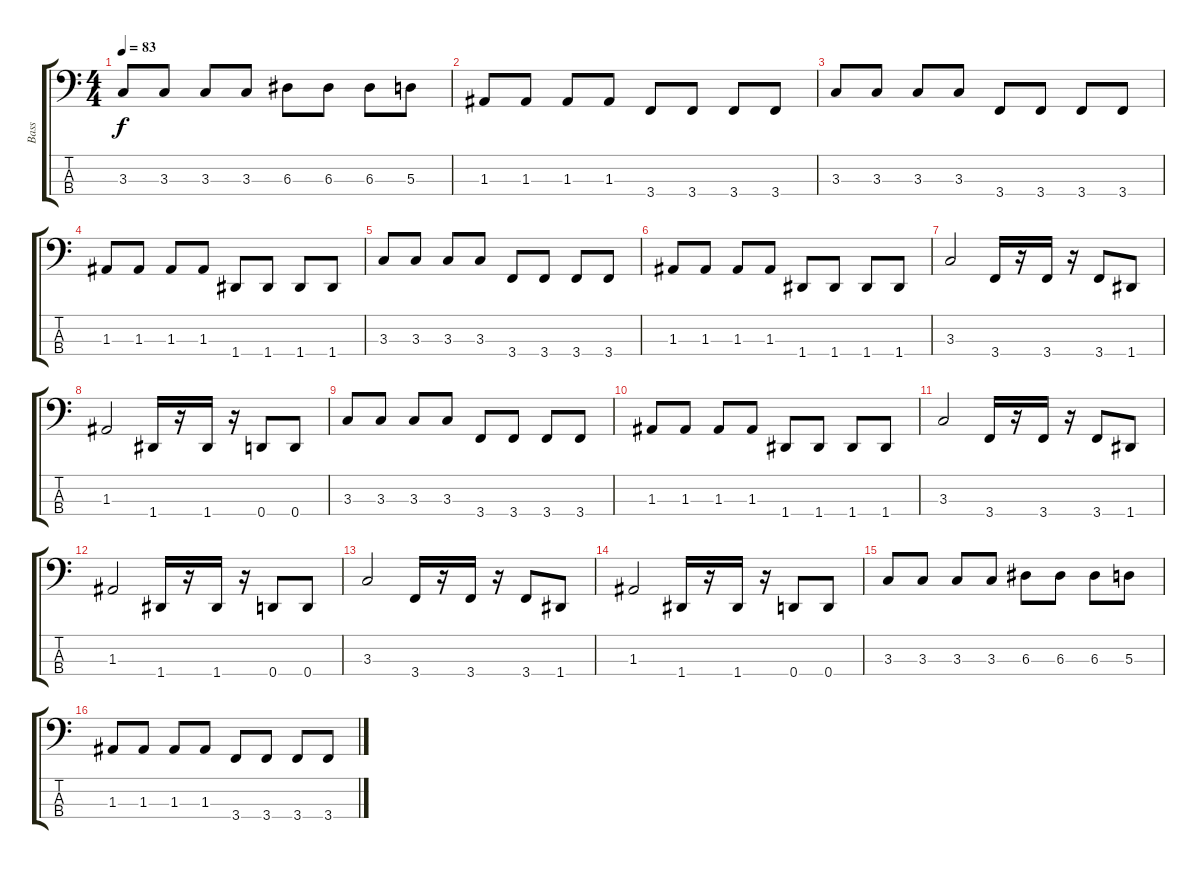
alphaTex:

\track ("Bass" "Bass") {instrument acousticguitarsteel}
\staff {score tabs}
\tuning (G2 D2 A1 D1) {hide}
\ts (4 4)
\tempo 83
\clef f4
\ks c
3.3.8{dy f} 3.3.8 3.3.8 3.3.8 6.3.8 6.3.8 6.3.8 5.3.8 |
1.3.8 1.3.8 1.3.8 1.3.8 3.4.8 3.4.8 3.4.8 3.4.8 |
3.3.8 3.3.8 3.3.8 3.3.8 3.4.8 3.4.8 3.4.8 3.4.8 |
1.3.8 1.3.8 1.3.8 1.3.8 1.4.8 1.4.8 1.4.8 1.4.8 |
3.3.8 3.3.8 3.3.8 3.3.8 3.4.8 3.4.8 3.4.8 3.4.8 |
1.3.8 1.3.8 1.3.8 1.3.8 1.4.8 1.4.8 1.4.8 1.4.8 |
3.3.2 3.4.16 r.16 3.4.16 r.16 3.4.8 1.4.8 |
1.3.2 1.4.16 r.16 1.4.16 r.16 0.4.8 0.4.8 |
3.3.8 3.3.8 3.3.8 3.3.8 3.4.8 3.4.8 3.4.8 3.4.8 |
1.3.8 1.3.8 1.3.8 1.3.8 1.4.8 1.4.8 1.4.8 1.4.8 |
3.3.2 3.4.16 r.16 3.4.16 r.16 3.4.8 1.4.8 |
1.3.2 1.4.16 r.16 1.4.16 r.16 0.4.8 0.4.8 |
3.3.2 3.4.16 r.16 3.4.16 r.16 3.4.8 1.4.8 |
1.3.2 1.4.16 r.16 1.4.16 r.16 0.4.8 0.4.8 |
3.3.8 3.3.8 3.3.8 3.3.8 6.3.8 6.3.8 6.3.8 5.3.8 |
1.3.8 1.3.8 1.3.8 1.3.8 3.4.8 3.4.8 3.4.8 3.4.8
